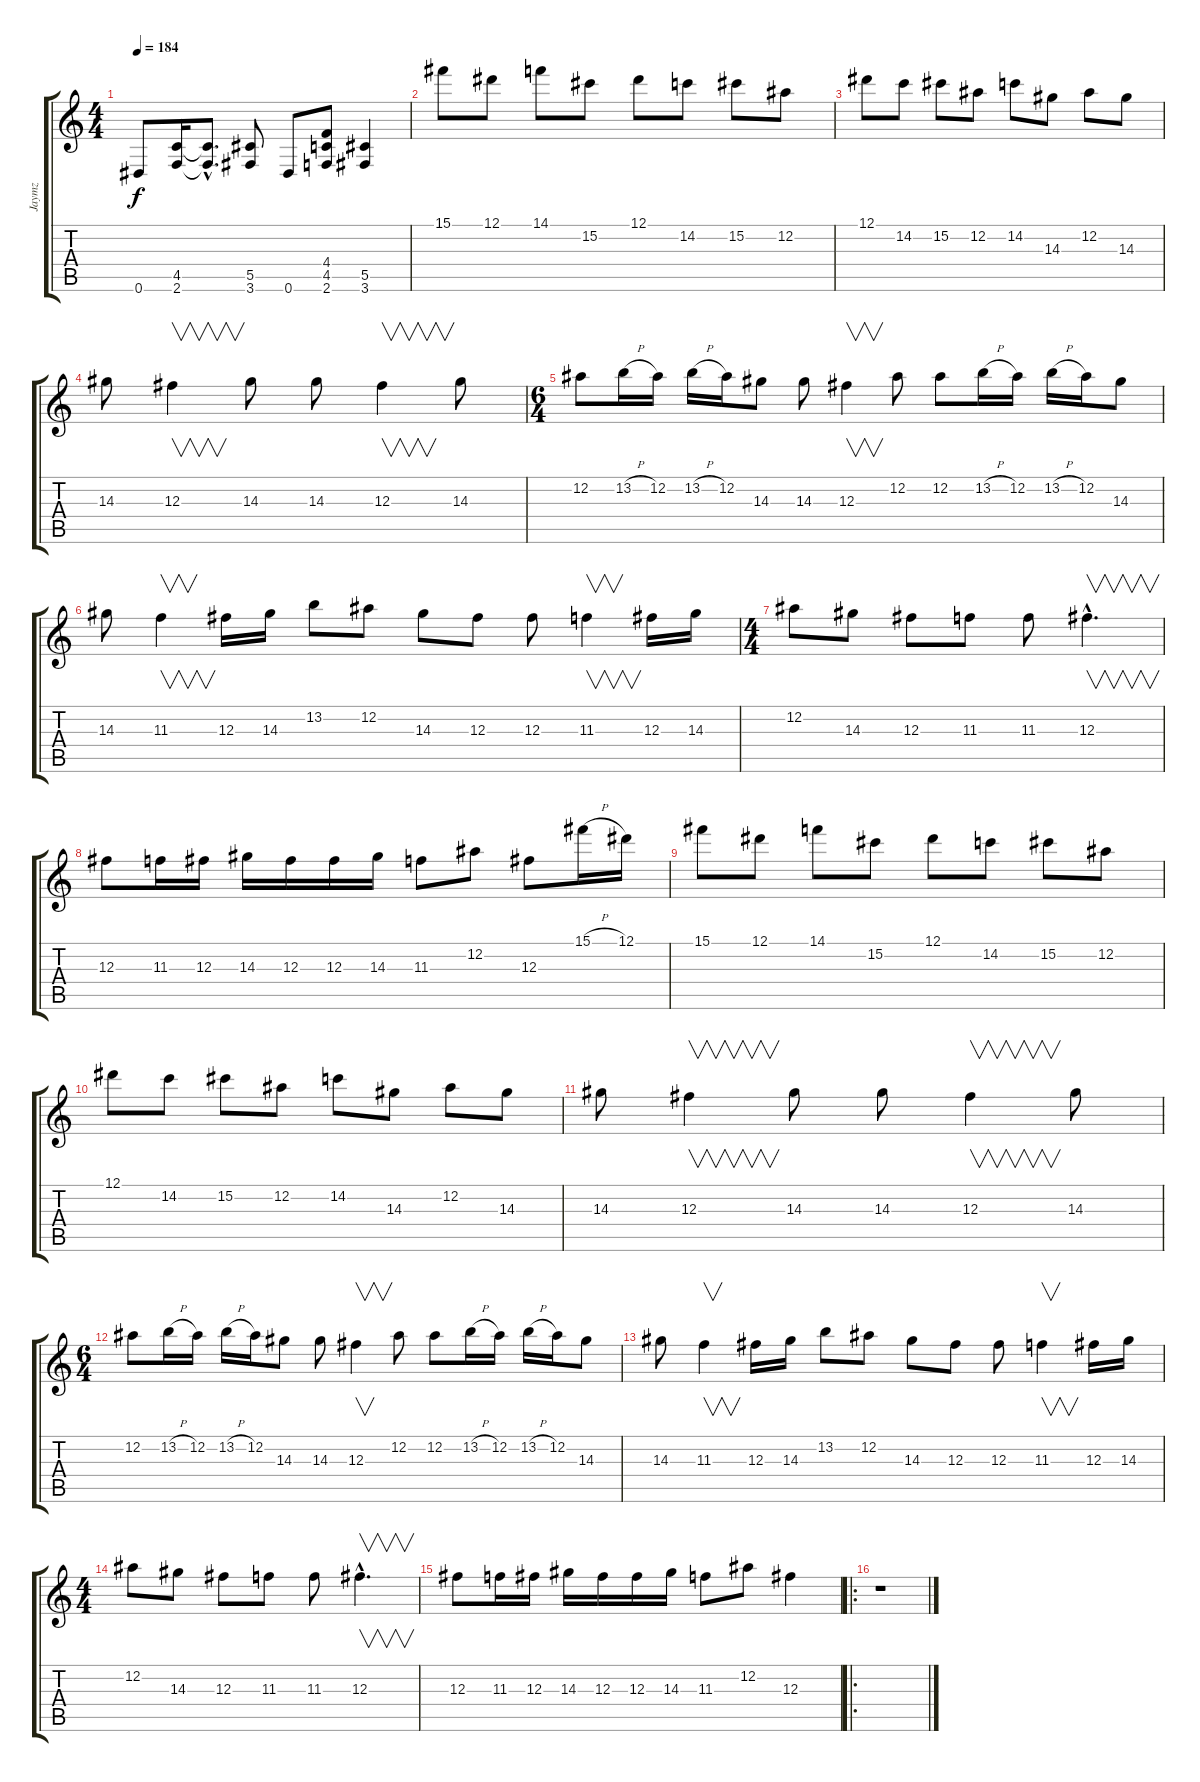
\track ("Jaymz" "Jaymz") {instrument distortionguitar}
\staff {score tabs}
\tuning (Eb4 Bb3 Gb3 Db3 Ab2 Eb2) {hide}
\ts (4 4)
\tempo 184
\clef g2
\ks c
0.6.8{dy f} (4.5 2.6).16 (4.5{hac t} 2.6{hac t}).8{d} (5.5 3.6).8 0.6.8 (4.4 4.5 2.6).8 (5.5 3.6).4 |
15.1.8 12.1.8 14.1.8 15.2.8 12.1.8 14.2.8 15.2.8 12.2.8 |
12.1.8 14.2.8 15.2.8 12.2.8 14.2.8 14.3.8 12.2.8 14.3.8 |
14.3.8 12.3.4{v} 14.3.8 14.3.8 12.3.4{v} 14.3.8 |
\ts (6 4)
12.2.8 13.2{h}.16 12.2.16 13.2{h}.16 12.2.16 14.3.8 14.3.8 12.3.4{v} 12.2.8 12.2.8 13.2{h}.16 12.2.16 13.2{h}.16 12.2.16 14.3.8 |
14.3.8 11.3.4{v} 12.3.16 14.3.16 13.2.8 12.2.8 14.3.8 12.3.8 12.3.8 11.3.4{v} 12.3.16 14.3.16 |
\ts (4 4)
12.2.8 14.3.8 12.3.8 11.3.8 11.3.8 12.3{hac}.4{v d} |
12.3.8 11.3.16 12.3.16 14.3.16 12.3.16 12.3.16 14.3.16 11.3.8 12.2.8 12.3.8 15.1{h}.16 12.1.16 |
15.1.8 12.1.8 14.1.8 15.2.8 12.1.8 14.2.8 15.2.8 12.2.8 |
12.1.8 14.2.8 15.2.8 12.2.8 14.2.8 14.3.8 12.2.8 14.3.8 |
14.3.8 12.3.4{v} 14.3.8 14.3.8 12.3.4{v} 14.3.8 |
\ts (6 4)
12.2.8 13.2{h}.16 12.2.16 13.2{h}.16 12.2.16 14.3.8 14.3.8 12.3.4{v} 12.2.8 12.2.8 13.2{h}.16 12.2.16 13.2{h}.16 12.2.16 14.3.8 |
14.3.8 11.3.4{v} 12.3.16 14.3.16 13.2.8 12.2.8 14.3.8 12.3.8 12.3.8 11.3.4{v} 12.3.16 14.3.16 |
\ts (4 4)
12.2.8 14.3.8 12.3.8 11.3.8 11.3.8 12.3{hac}.4{v d} |
12.3.8 11.3.16 12.3.16 14.3.16 12.3.16 12.3.16 14.3.16 11.3.8 12.2.8 12.3.4 |
\ro
r.1
